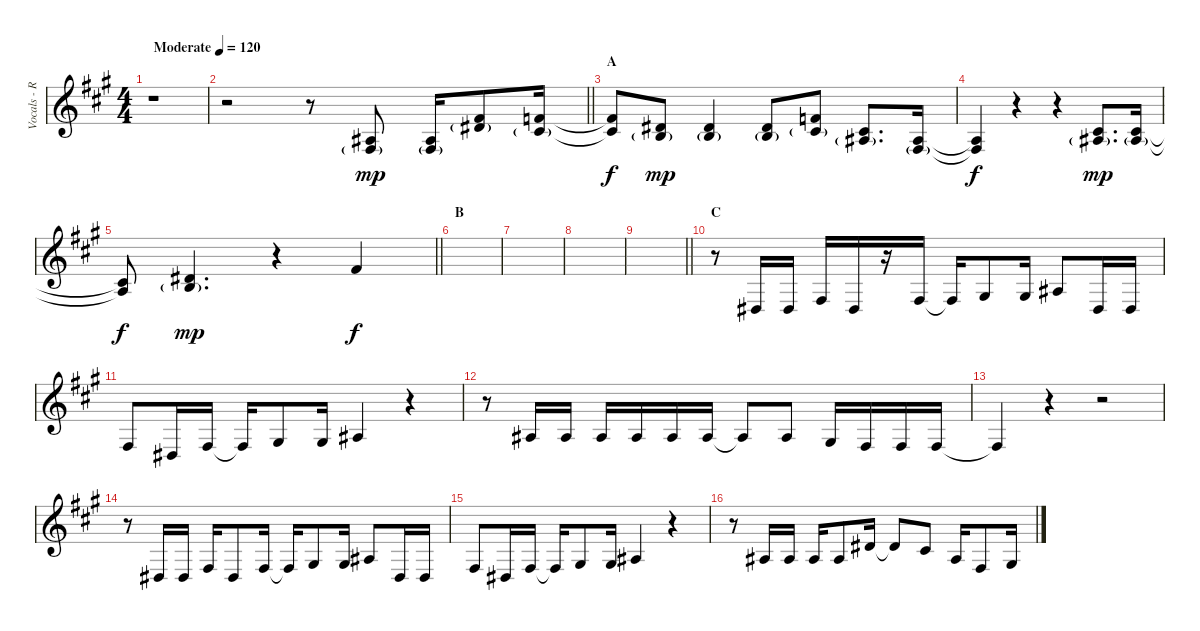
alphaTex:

\track ("Vocals - Ruki" "Vocals - R") {instrument lead6voice}
\staff {score}
\tuning (Db4 Ab3 E3 B2 Gb2 Db2) {hide}
\ts (4 4)
\tempo (120 "Moderate")
\clef g2
\ks a
r.1{dy mp instrument lead6voice} |
\barLineRight lightlight
r.2 r.8 (2.2 2.3{g}).8 (2.2 2.3{g}).16 (5.1 7.2{g}).8 (4.1 5.2{g}).16 |
\section ("" "A")
(4.1{t} 5.2{t}).8{dy f} (2.1 3.2{g}).8{dy mp} (2.1 3.2{g}).4 (2.1 3.2{g}).8 (4.1 5.2{g}).8 (0.1 2.2{g}).8{d} (2.2 2.3{g}).16 |
(2.2{t} 2.3{t}).4{dy f} r.4 r.4 (0.1 2.2{g}).8{d dy mp} (0.1 2.2{g}).16 |
\barLineRight lightlight
(0.1{t} 2.2{t}).8{dy f} (2.1 3.2{g}).4{d dy mp} r.4 5.1.4{dy f} |
\section ("" "B")
|
|
|
\barLineRight lightlight
|
\section ("" "C")
r.8 4.4.16 4.4.16 2.3.16 4.4.16 r.16 2.3.16 2.3{t}.16 0.2.8 0.2.16 2.2.8 4.4.16 4.4.16 |
2.3.8 4.4.16 2.3.16 2.3{t}.16 0.2.8 0.2.16 2.2.4 r.4 |
r.8 2.2.16 2.2.16 2.2.16 2.2.16 2.2.16 2.2.16 2.2{t}.8 2.2.8 0.2.16 2.3.16 2.3.16 2.3.16 |
2.3{t}.4 r.4 r.2 |
r.8 4.4.16 4.4.16 2.3.16 4.4.8 2.3.16 2.3{t}.16 0.2.8 0.2.16 2.2.8 4.4.16 4.4.16 |
2.3.8 4.4.16 2.3.16 2.3{t}.16 0.2.8 0.2.16 2.2.4 r.4 |
r.8 2.2.16 2.2.16 2.2.16 2.2.8 2.1.16 2.1{t}.8 0.1.8 2.2.16 2.3.8 0.2.16
